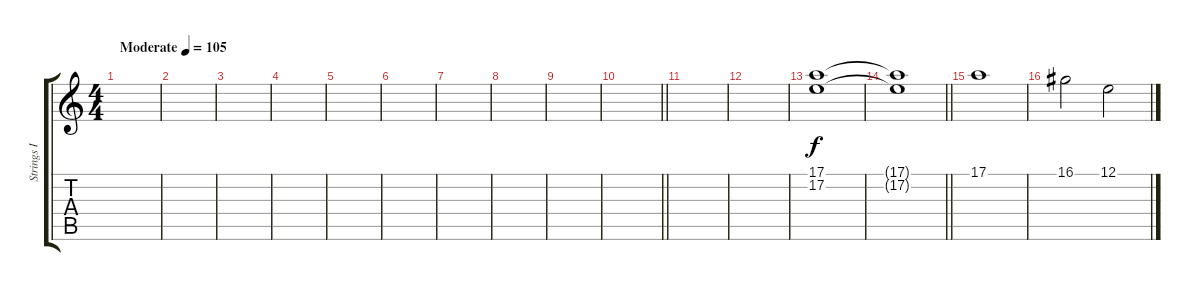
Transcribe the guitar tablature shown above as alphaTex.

\track ("Strings I" "Strings I") {instrument stringensemble1}
\staff {score tabs}
\tuning (E4 B3 G3 D3 A2 E2) {hide}
\ts (4 4)
\section ("" "")
\tempo (105 "Moderate")
\clef g2
\ks c
|
|
|
|
|
|
|
|
|
\barLineRight lightlight
|
\section ("" "")
|
|
(17.1 17.2).1{volume 12 instrument tremolostrings} |
\barLineRight lightlight
(17.1{t} 17.2{t}).1 |
\section ("" "")
17.1.1{volume 14 instrument stringensemble1} |
16.1.2 12.1.2
